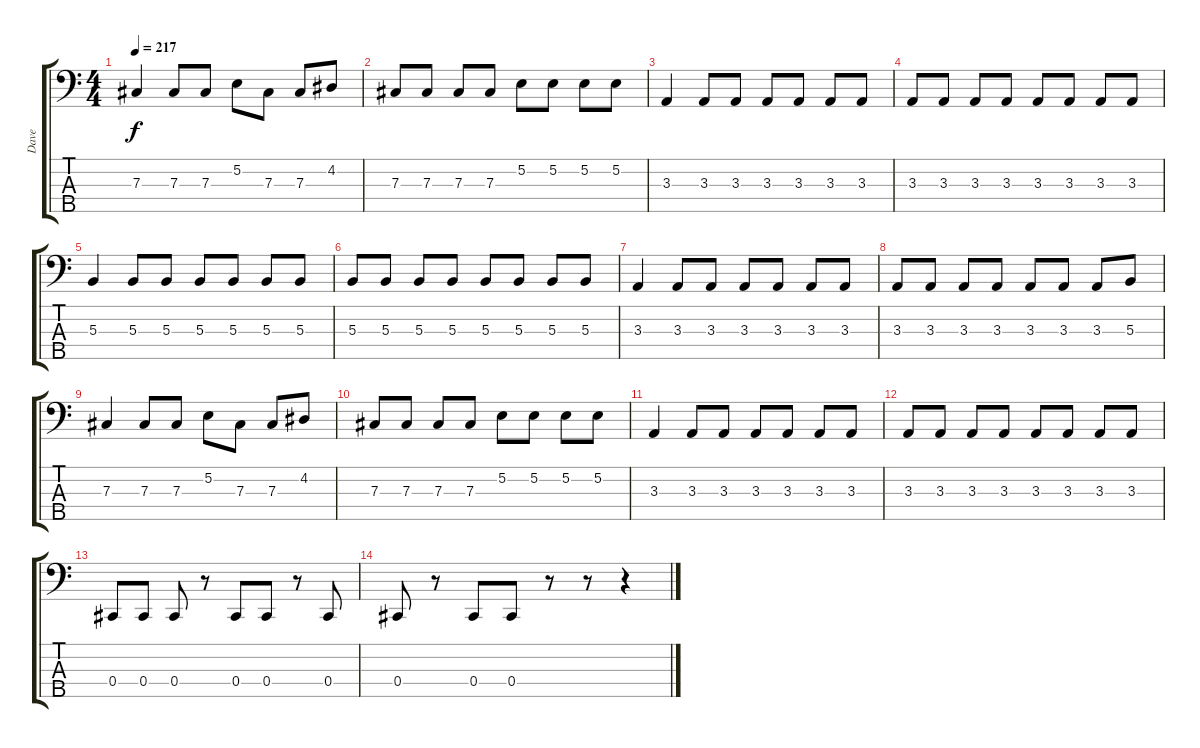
\track ("Dave" "Dave") {instrument electricbasspick}
\staff {score tabs}
\tuning (E2 B1 Gb1 Db1 B0) {hide}
\ts (4 4)
\tempo 217
\clef f4
\ks c
7.3.4{dy f} 7.3.8 7.3.8 5.2.8 7.3.8 7.3.8 4.2.8 |
7.3.8 7.3.8 7.3.8 7.3.8 5.2.8 5.2.8 5.2.8 5.2.8 |
3.3.4 3.3.8 3.3.8 3.3.8 3.3.8 3.3.8 3.3.8 |
3.3.8 3.3.8 3.3.8 3.3.8 3.3.8 3.3.8 3.3.8 3.3.8 |
5.3.4 5.3.8 5.3.8 5.3.8 5.3.8 5.3.8 5.3.8 |
5.3.8 5.3.8 5.3.8 5.3.8 5.3.8 5.3.8 5.3.8 5.3.8 |
3.3.4 3.3.8 3.3.8 3.3.8 3.3.8 3.3.8 3.3.8 |
3.3.8 3.3.8 3.3.8 3.3.8 3.3.8 3.3.8 3.3.8 5.3.8 |
7.3.4 7.3.8 7.3.8 5.2.8 7.3.8 7.3.8 4.2.8 |
7.3.8 7.3.8 7.3.8 7.3.8 5.2.8 5.2.8 5.2.8 5.2.8 |
3.3.4 3.3.8 3.3.8 3.3.8 3.3.8 3.3.8 3.3.8 |
3.3.8 3.3.8 3.3.8 3.3.8 3.3.8 3.3.8 3.3.8 3.3.8 |
0.4.8 0.4.8 0.4.8 r.8 0.4.8 0.4.8 r.8 0.4.8 |
0.4.8 r.8 0.4.8 0.4.8 r.8 r.8 r.4
